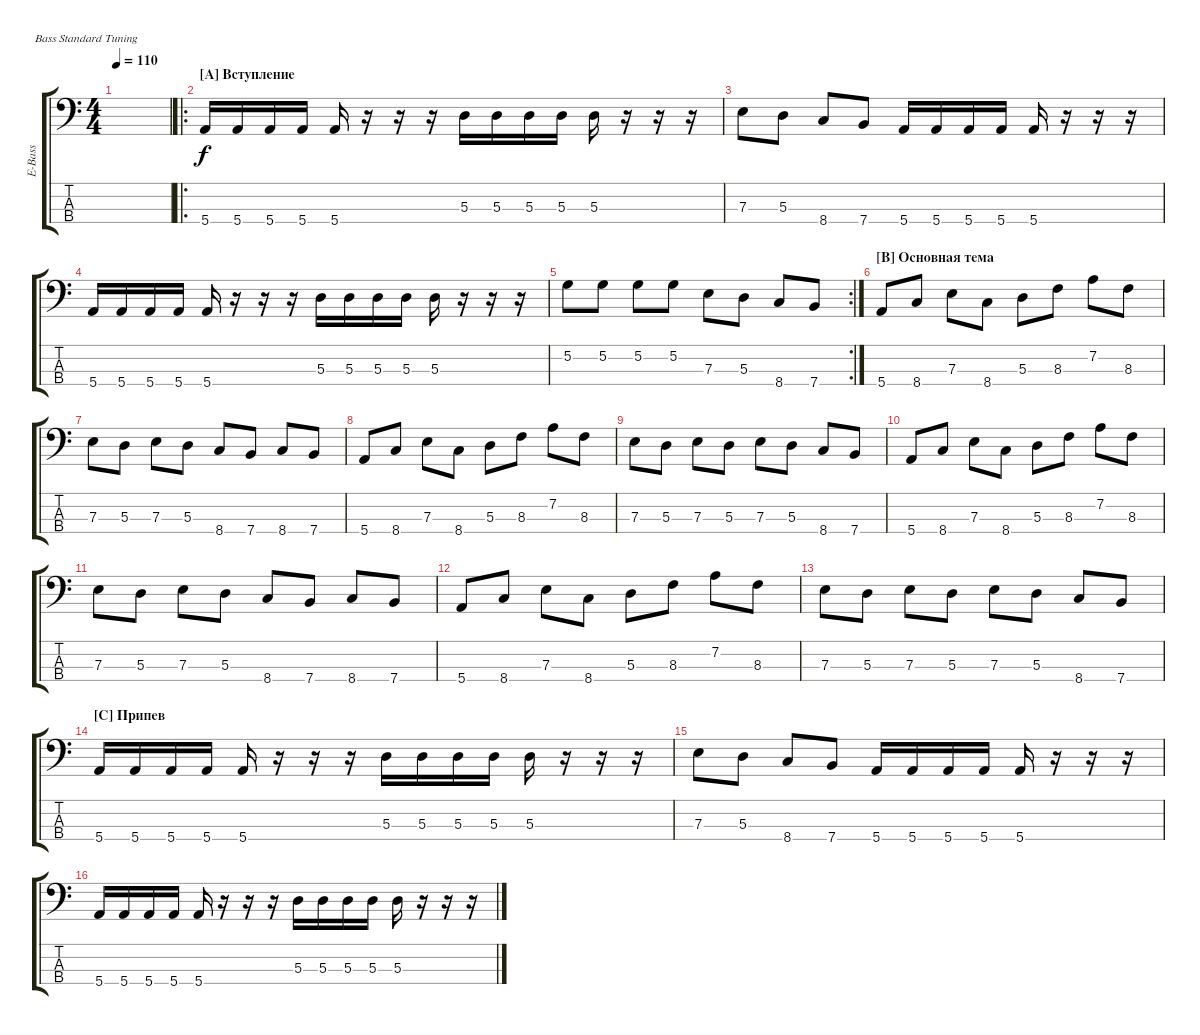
\track ("Electric Bass" "E-Bass") {instrument electricbassfinger}
\staff {score tabs}
\tuning (G2 D2 A1 E1)
\ts (4 4)
\tempo 110
\clef f4
\ks c
|
\ro
\section ("A" "Вступление")
5.4.16 5.4.16 5.4.16 5.4.16 5.4.16 r.16 r.16 r.16 5.3.16 5.3.16 5.3.16 5.3.16 5.3.16 r.16 r.16 r.16 |
7.3.8 5.3.8 8.4.8 7.4.8 5.4.16 5.4.16 5.4.16 5.4.16 5.4.16 r.16 r.16 r.16 |
5.4.16 5.4.16 5.4.16 5.4.16 5.4.16 r.16 r.16 r.16 5.3.16 5.3.16 5.3.16 5.3.16 5.3.16 r.16 r.16 r.16 |
\rc 2
5.2.8 5.2.8 5.2.8 5.2.8 7.3.8 5.3.8 8.4.8 7.4.8 |
\section ("B" "Основная тема")
5.4.8 8.4.8 7.3.8 8.4.8 5.3.8 8.3.8 7.2.8 8.3.8 |
7.3.8 5.3.8 7.3.8 5.3.8 8.4.8 7.4.8 8.4.8 7.4.8 |
5.4.8 8.4.8 7.3.8 8.4.8 5.3.8 8.3.8 7.2.8 8.3.8 |
7.3.8 5.3.8 7.3.8 5.3.8 7.3.8 5.3.8 8.4.8 7.4.8 |
5.4.8 8.4.8 7.3.8 8.4.8 5.3.8 8.3.8 7.2.8 8.3.8 |
7.3.8 5.3.8 7.3.8 5.3.8 8.4.8 7.4.8 8.4.8 7.4.8 |
5.4.8 8.4.8 7.3.8 8.4.8 5.3.8 8.3.8 7.2.8 8.3.8 |
7.3.8 5.3.8 7.3.8 5.3.8 7.3.8 5.3.8 8.4.8 7.4.8 |
\section ("C" "Припев")
5.4.16 5.4.16 5.4.16 5.4.16 5.4.16 r.16 r.16 r.16 5.3.16 5.3.16 5.3.16 5.3.16 5.3.16 r.16 r.16 r.16 |
7.3.8 5.3.8 8.4.8 7.4.8 5.4.16 5.4.16 5.4.16 5.4.16 5.4.16 r.16 r.16 r.16 |
5.4.16 5.4.16 5.4.16 5.4.16 5.4.16 r.16 r.16 r.16 5.3.16 5.3.16 5.3.16 5.3.16 5.3.16 r.16 r.16 r.16
